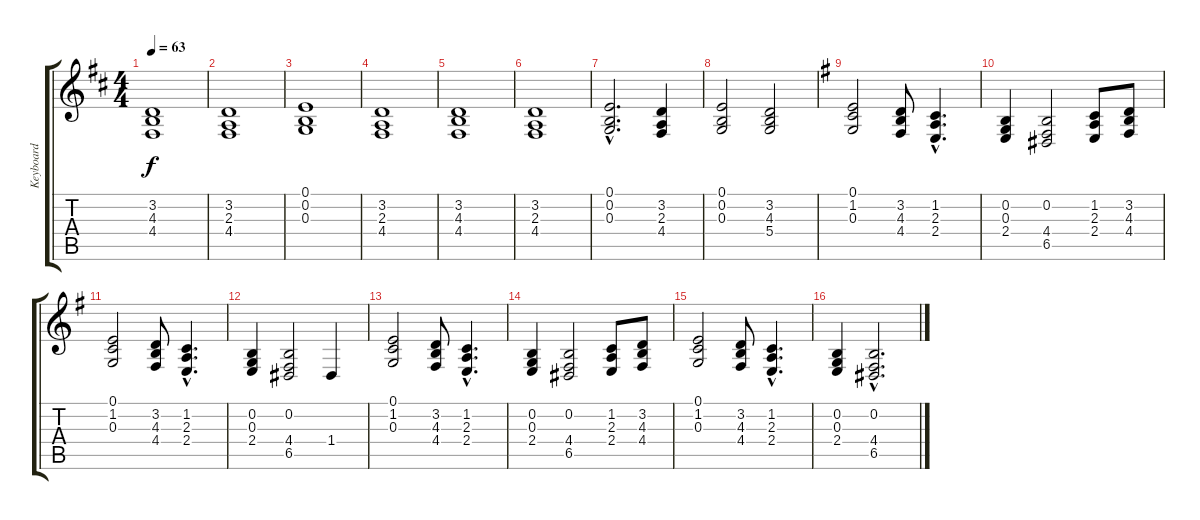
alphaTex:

\track ("Keyboard" "Keyboard") {instrument churchorgan}
\staff {score tabs}
\tuning (E4 B3 G3 D3 A2 E2) {hide}
\ts (4 4)
\tempo 63
\clef g2
\ks d
(3.2 4.3 4.4).1{dy f} |
(3.2 2.3 4.4).1 |
(0.1 0.2 0.3).1 |
(3.2 2.3 4.4).1 |
(3.2 4.3 4.4).1 |
(3.2 2.3 4.4).1 |
(0.1{hac} 0.2{hac} 0.3{hac}).2{d} (3.2 2.3 4.4).4 |
(0.1 0.2 0.3).2 (3.2 4.3 5.4).2 |
\ks g
(0.1 1.2 0.3).2 (3.2 4.3 4.4).8 (1.2{hac} 2.3{hac} 2.4{hac}).4{d} |
(0.2 0.3 2.4).4 (0.2 4.4 6.5).2 (1.2 2.3 2.4).8 (3.2 4.3 4.4).8 |
(0.1 1.2 0.3).2 (3.2 4.3 4.4).8 (1.2{hac} 2.3{hac} 2.4{hac}).4{d} |
(0.2 0.3 2.4).4 (0.2 4.4 6.5).2 1.4.4 |
(0.1 1.2 0.3).2 (3.2 4.3 4.4).8 (1.2{hac} 2.3{hac} 2.4{hac}).4{d} |
(0.2 0.3 2.4).4 (0.2 4.4 6.5).2 (1.2 2.3 2.4).8 (3.2 4.3 4.4).8 |
(0.1 1.2 0.3).2 (3.2 4.3 4.4).8 (1.2{hac} 2.3{hac} 2.4{hac}).4{d} |
(0.2 0.3 2.4).4 (0.2{hac} 4.4{hac} 6.5{hac}).2{d}
